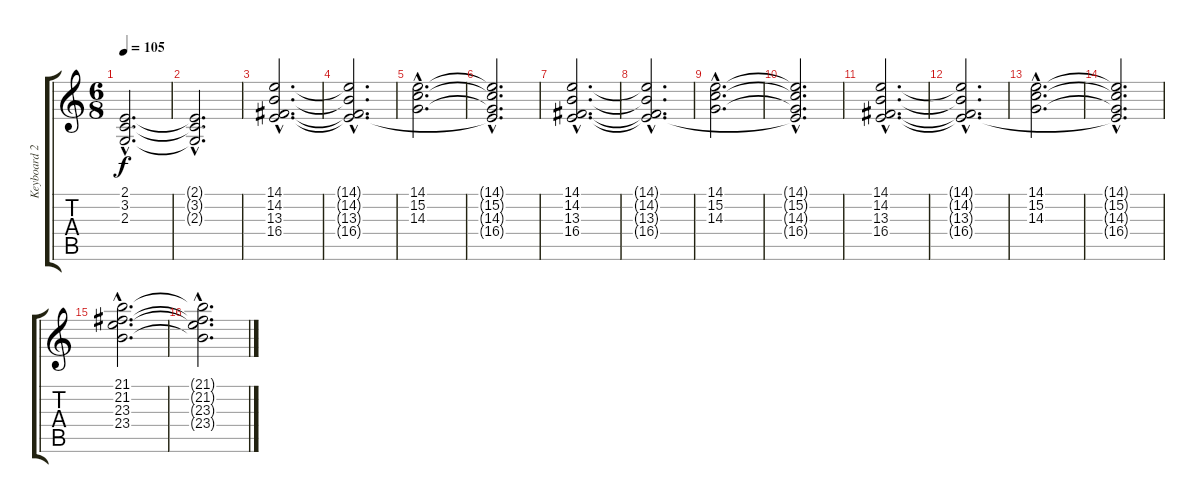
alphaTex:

\track ("Keyboard 2" "Keyboard 2") {instrument lead2sawtooth}
\staff {score tabs}
\tuning (D4 A3 F3 C3 G2 D2) {hide}
\ts (6 8)
\tempo 105
\clef g2
\ks c
(2.1{hac} 3.2{hac} 2.3{hac}).2{d dy f} |
(2.1{hac t} 3.2{hac t} 2.3{hac t}).2{d} |
(14.1{hac} 14.2{hac} 13.3{hac} 16.4{hac}).2{d} |
(14.1{hac t} 14.2{hac t} 13.3{hac t} 16.4{hac t}).2{d} |
(14.1{hac} 15.2{hac} 14.3{hac}).2{d} |
(14.1{hac t} 15.2{hac t} 14.3{hac t} 16.4{hac t}).2{d} |
(14.1{hac} 14.2{hac} 13.3{hac} 16.4{hac}).2{d} |
(14.1{hac t} 14.2{hac t} 13.3{hac t} 16.4{hac t}).2{d} |
(14.1{hac} 15.2{hac} 14.3{hac}).2{d} |
(14.1{hac t} 15.2{hac t} 14.3{hac t} 16.4{hac t}).2{d} |
(14.1{hac} 14.2{hac} 13.3{hac} 16.4{hac}).2{d} |
(14.1{hac t} 14.2{hac t} 13.3{hac t} 16.4{hac t}).2{d} |
(14.1{hac} 15.2{hac} 14.3{hac}).2{d} |
(14.1{hac t} 15.2{hac t} 14.3{hac t} 16.4{hac t}).2{d} |
(21.1{hac} 21.2{hac} 23.3{hac} 23.4{hac}).2{d} |
(21.1{hac t} 21.2{hac t} 23.3{hac t} 23.4{hac t}).2{d}
